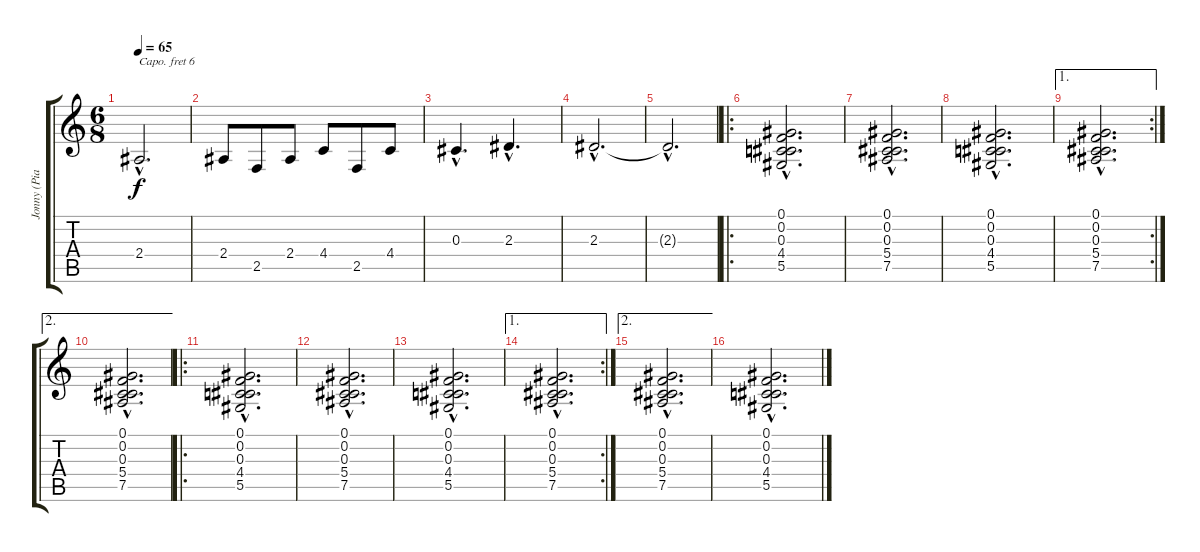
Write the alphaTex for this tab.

\track ("Jonny (Piano Tabbed For Guitar)" "Jonny (Pia") {instrument acousticgrandpiano}
\staff {score tabs}
\capo 6
\tuning (D4 B3 G3 D3 A2 E2) {hide}
\ts (6 8)
\tempo 65
\clef g2
\ks c
2.4{hac t}.2{d dy f} |
2.4.8 2.5.8 2.4.8 4.4.8 2.5.8 4.4.8 |
0.3{hac}.4{d} 2.3{hac}.4{d} |
2.3{hac}.2{d} |
2.3{hac t}.2{d} |
\ro
(0.1{hac} 0.2{hac} 0.3{hac} 4.4{hac} 5.5{hac}).2{d} |
(0.1{hac} 0.2{hac} 0.3{hac} 5.4{hac} 7.5{hac}).2{d} |
(0.1{hac} 0.2{hac} 0.3{hac} 4.4{hac} 5.5{hac}).2{d} |
\ae 1
\rc 2
(0.1{hac} 0.2{hac} 0.3{hac} 5.4{hac} 7.5{hac}).2{d} |
\ae 2
(0.1{hac} 0.2{hac} 0.3{hac} 5.4{hac} 7.5{hac}).2{d} |
\ro
(0.1{hac} 0.2{hac} 0.3{hac} 4.4{hac} 5.5{hac}).2{d} |
(0.1{hac} 0.2{hac} 0.3{hac} 5.4{hac} 7.5{hac}).2{d} |
(0.1{hac} 0.2{hac} 0.3{hac} 4.4{hac} 5.5{hac}).2{d} |
\ae 1
\rc 2
(0.1{hac} 0.2{hac} 0.3{hac} 5.4{hac} 7.5{hac}).2{d} |
\ae 2
(0.1{hac} 0.2{hac} 0.3{hac} 5.4{hac} 7.5{hac}).2{d} |
(0.1{hac} 0.2{hac} 0.3{hac} 4.4{hac} 5.5{hac}).2{d}
